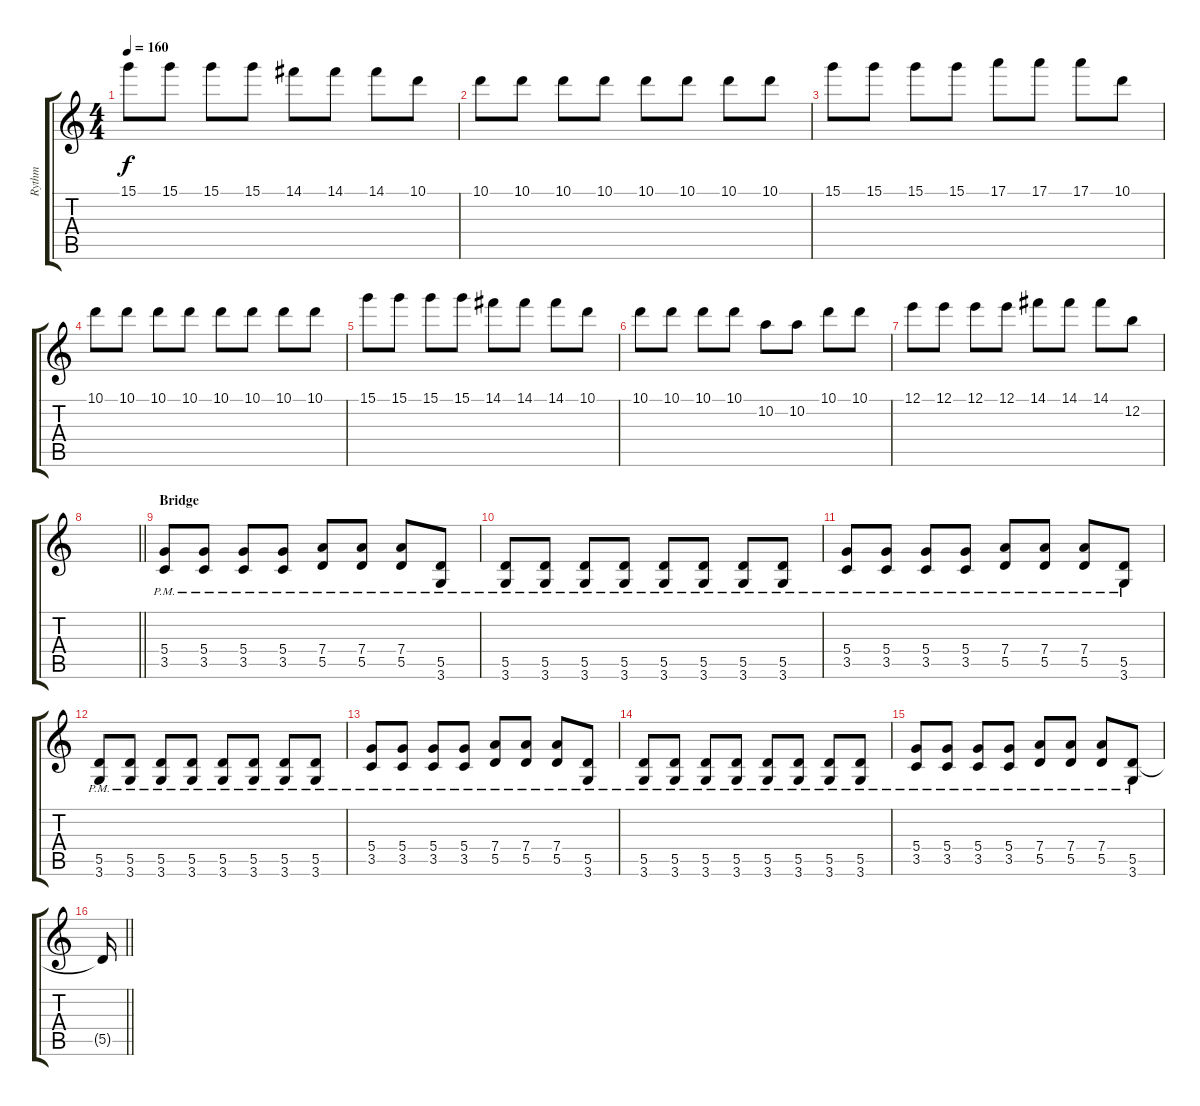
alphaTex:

\track ("Rythm" "Rythm") {instrument overdrivenguitar}
\staff {score tabs}
\tuning (E4 B3 G3 D3 A2 E2) {hide}
\ts (4 4)
\tempo 160
\clef g2
\ks c
15.1.8{dy f} 15.1.8 15.1.8 15.1.8 14.1.8 14.1.8 14.1.8 10.1.8 |
10.1.8 10.1.8 10.1.8 10.1.8 10.1.8 10.1.8 10.1.8 10.1.8 |
15.1.8 15.1.8 15.1.8 15.1.8 17.1.8 17.1.8 17.1.8 10.1.8 |
10.1.8 10.1.8 10.1.8 10.1.8 10.1.8 10.1.8 10.1.8 10.1.8 |
15.1.8 15.1.8 15.1.8 15.1.8 14.1.8 14.1.8 14.1.8 10.1.8 |
10.1.8 10.1.8 10.1.8 10.1.8 10.2.8 10.2.8 10.1.8 10.1.8 |
12.1.8 12.1.8 12.1.8 12.1.8 14.1.8 14.1.8 14.1.8 12.2.8 |
\barLineRight lightlight
|
\section ("" "Bridge")
(5.4{pm} 3.5{pm}).8 (5.4{pm} 3.5{pm}).8 (5.4{pm} 3.5{pm}).8 (5.4{pm} 3.5{pm}).8 (7.4{pm} 5.5{pm}).8 (7.4{pm} 5.5{pm}).8 (7.4{pm} 5.5{pm}).8 (5.5{pm} 3.6{pm}).8 |
(5.5{pm} 3.6{pm}).8 (5.5{pm} 3.6{pm}).8 (5.5{pm} 3.6{pm}).8 (5.5{pm} 3.6{pm}).8 (5.5{pm} 3.6{pm}).8 (5.5{pm} 3.6{pm}).8 (5.5{pm} 3.6{pm}).8 (5.5{pm} 3.6{pm}).8 |
(5.4{pm} 3.5{pm}).8 (5.4{pm} 3.5{pm}).8 (5.4{pm} 3.5{pm}).8 (5.4{pm} 3.5{pm}).8 (7.4{pm} 5.5{pm}).8 (7.4{pm} 5.5{pm}).8 (7.4{pm} 5.5{pm}).8 (5.5{pm} 3.6{pm}).8 |
(5.5{pm} 3.6{pm}).8 (5.5{pm} 3.6{pm}).8 (5.5{pm} 3.6{pm}).8 (5.5{pm} 3.6{pm}).8 (5.5{pm} 3.6{pm}).8 (5.5{pm} 3.6{pm}).8 (5.5{pm} 3.6{pm}).8 (5.5{pm} 3.6{pm}).8 |
(5.4{pm} 3.5{pm}).8 (5.4{pm} 3.5{pm}).8 (5.4{pm} 3.5{pm}).8 (5.4{pm} 3.5{pm}).8 (7.4{pm} 5.5{pm}).8 (7.4{pm} 5.5{pm}).8 (7.4{pm} 5.5{pm}).8 (5.5{pm} 3.6{pm}).8 |
(5.5{pm} 3.6{pm}).8 (5.5{pm} 3.6{pm}).8 (5.5{pm} 3.6{pm}).8 (5.5{pm} 3.6{pm}).8 (5.5{pm} 3.6{pm}).8 (5.5{pm} 3.6{pm}).8 (5.5{pm} 3.6{pm}).8 (5.5{pm} 3.6{pm}).8 |
(5.4{pm} 3.5{pm}).8 (5.4{pm} 3.5{pm}).8 (5.4{pm} 3.5{pm}).8 (5.4{pm} 3.5{pm}).8 (7.4{pm} 5.5{pm}).8 (7.4{pm} 5.5{pm}).8 (7.4{pm} 5.5{pm}).8 (5.5{pm} 3.6{pm}).8 |
\barLineRight lightlight
5.5{t}.16
